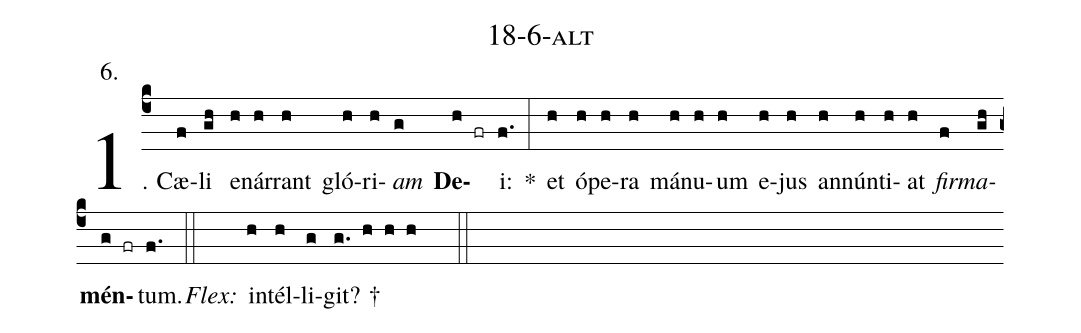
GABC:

name: 18-6-alt;
annotation: 6.;
%%
(c4)1. Cæ(f)li(gh) e(h)nár(h)rant(h) gló(h)ri(h)<i>am</i>(g) <b>De</b>(h fr)i:(f.) *(:) et(h) ó(h)pe(h)ra(h) má(h)nu(h)um(h) e(h)jus(h) an(h)nún(h)ti(h)at(h) <i>fir</i>(f)<i>ma</i>(gh)<b>mén</b>(g fr)tum.(f.) (::)
<i>Flex:</i>()  in(h)tél(h)li(g)git? †(g. h h h  ::)
